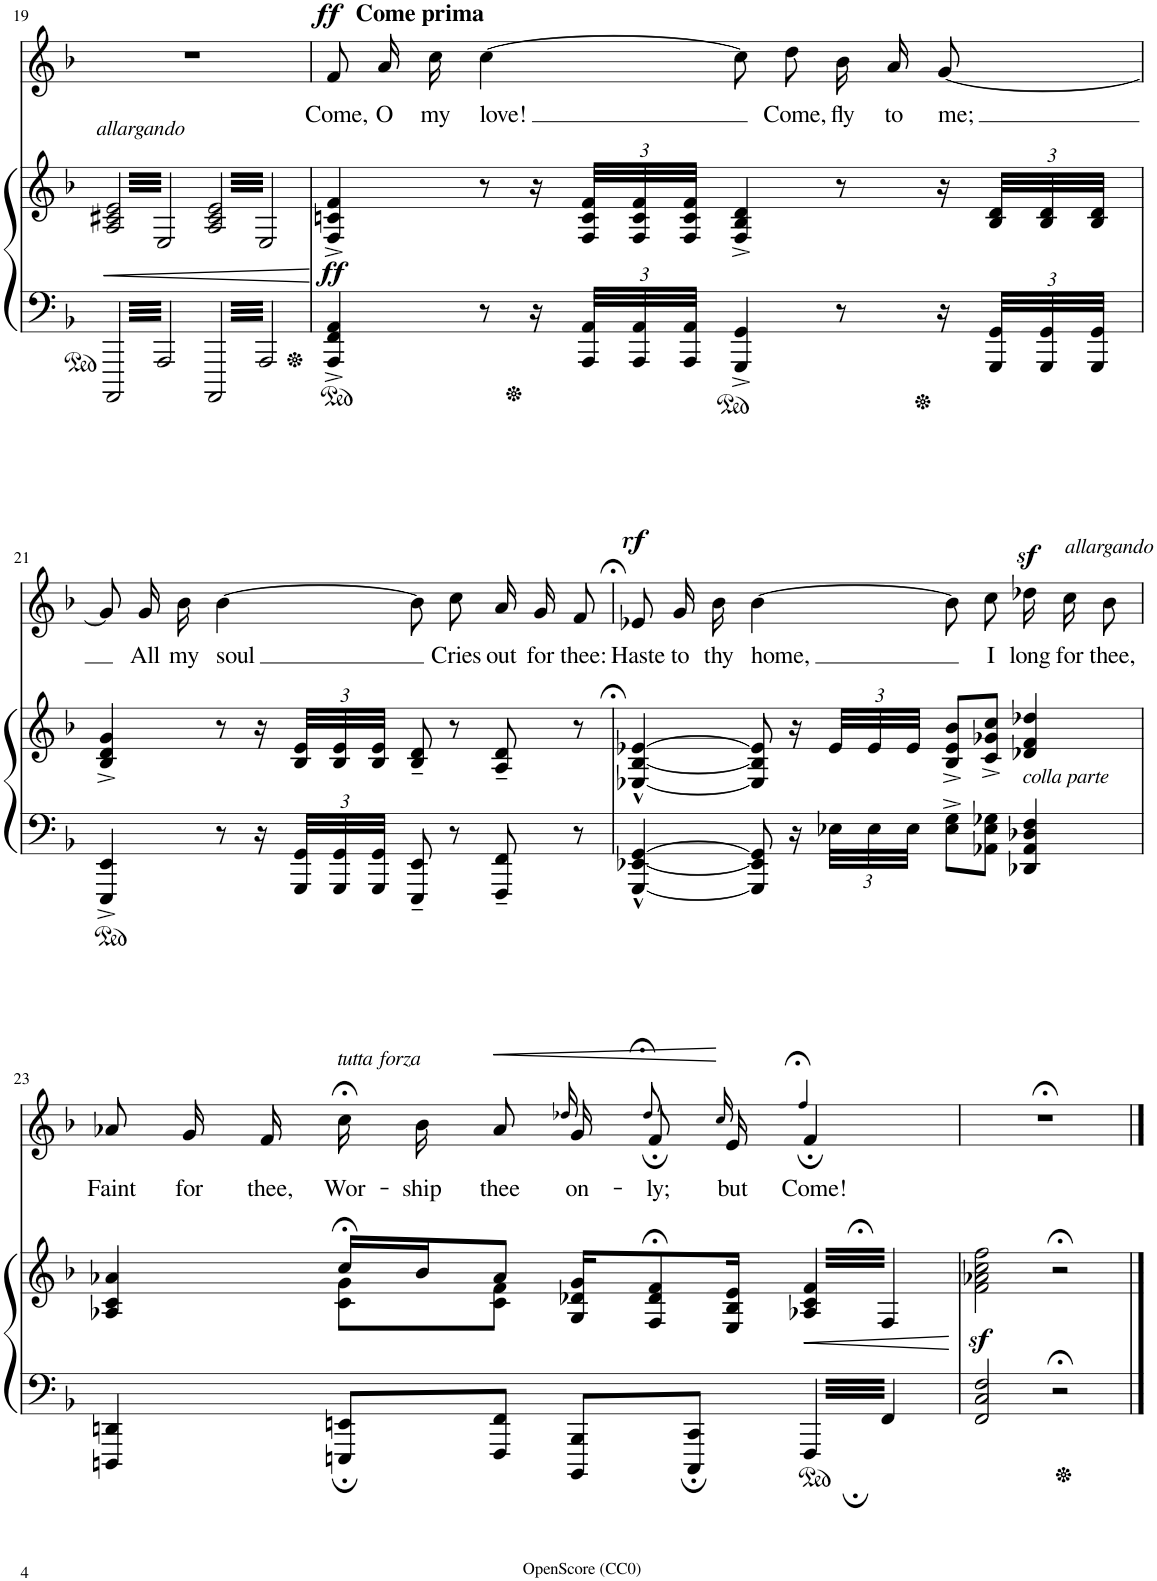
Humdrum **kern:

**kern	**kern	**dynam	**kern	**text	**dynam
*part2	*part2	*part2	*part1	*part1	*part1
*staff3	*staff2	*staff2/3	*staff1	*staff1	*staff1
*I"Piano	*	*	*I"Voice	*	*
*I'Pno	*	*	*	*	*
!!LO:PB:g=z
*clefF4	*clefG2	*	*clefG2	*	*
*k[b-]	*k[b-]	*	*k[b-]	*	*
*M4/4	*M4/4	*	*M4/4	*	*
=19	=19	=19	=19	=19	=19
!	!LO:TX:a:i:t=allargando	!	!	!	!
!	!	!LO:HP:b	!	!	!
*	*tremolo	*	*	*	*
6.AAAA/	64A/ 64c#X/ 64e/LLLL	<	1r	.	.
.	64E/	.	.	.	.
.	64A/ 64c#X/ 64e/	.	.	.	.
.	64E/	.	.	.	.
.	64A/ 64c#X/ 64e/	.	.	.	.
.	64E/	.	.	.	.
.	64A/ 64c#X/ 64e/	.	.	.	.
.	64E/	.	.	.	.
.	64A/ 64c#X/ 64e/	.	.	.	.
.	64E/	.	.	.	.
.	64A/ 64c#X/ 64e/	.	.	.	.
.	64E/	.	.	.	.
.	64A/ 64c#X/ 64e/	.	.	.	.
.	64E/	.	.	.	.
.	64A/ 64c#X/ 64e/	.	.	.	.
.	64E/	.	.	.	.
6.AAA/	64A/ 64c#X/ 64e/	.	.	.	.
.	64E/	.	.	.	.
.	64A/ 64c#X/ 64e/	.	.	.	.
.	64E/	.	.	.	.
.	64A/ 64c#X/ 64e/	.	.	.	.
.	64E/	.	.	.	.
.	64A/ 64c#X/ 64e/	.	.	.	.
.	64E/	.	.	.	.
.	64A/ 64c#X/ 64e/	.	.	.	.
.	64E/	.	.	.	.
.	64A/ 64c#X/ 64e/	.	.	.	.
.	64E/	.	.	.	.
.	64A/ 64c#X/ 64e/	.	.	.	.
.	64E/	.	.	.	.
.	64A/ 64c#X/ 64e/	.	.	.	.
.	64E/JJJJ	.	.	.	.
6.AAAA/	64A/ 64c#/ 64e/LLLL	.	.	.	.
.	64E/	.	.	.	.
.	64A/ 64c#/ 64e/	.	.	.	.
.	64E/	.	.	.	.
.	64A/ 64c#/ 64e/	.	.	.	.
.	64E/	.	.	.	.
.	64A/ 64c#/ 64e/	.	.	.	.
.	64E/	.	.	.	.
.	64A/ 64c#/ 64e/	.	.	.	.
.	64E/	.	.	.	.
.	64A/ 64c#/ 64e/	.	.	.	.
.	64E/	.	.	.	.
.	64A/ 64c#/ 64e/	.	.	.	.
.	64E/	.	.	.	.
.	64A/ 64c#/ 64e/	.	.	.	.
.	64E/	.	.	.	.
6.AAA/	64A/ 64c#/ 64e/	.	.	.	.
.	64E/	.	.	.	.
.	64A/ 64c#/ 64e/	.	.	.	.
.	64E/	.	.	.	.
.	64A/ 64c#/ 64e/	.	.	.	.
.	64E/	.	.	.	.
.	64A/ 64c#/ 64e/	.	.	.	.
.	64E/	.	.	.	.
.	64A/ 64c#/ 64e/	.	.	.	.
.	64E/	.	.	.	.
.	64A/ 64c#/ 64e/	.	.	.	.
.	64E/	.	.	.	.
.	64A/ 64c#/ 64e/	.	.	.	.
.	64E/	.	.	.	.
.	64A/ 64c#/ 64e/	.	.	.	.
.	64E/JJJJ	.	.	.	.
*	*Xtremolo	*	*	*	*
.	.	[	.	.	.
=20	=20	=20	=20	=20	=20
!	!	!	!LO:TX:a:B:t=Come prima	!	!
!	!	!LO:DY:b	!	!LO:LY:b	!LO:DY:a
4AAA/^ 4FF/^ 4AA/^	4F/^ 4cn/^ 4f/^	ff	8f/L	Come,	ff
.	.	.	.	.	.
.	.	.	.	.	.
.	.	.	.	.	.
.	.	.	.	.	.
.	.	.	.	.	.
.	.	.	.	.	.
.	.	.	.	.	.
!	!	!	!	!LO:LY:b	!
.	.	.	16a/L	O	.
.	.	.	.	.	.
.	.	.	.	.	.
.	.	.	.	.	.
!	!	!	!	!LO:LY:b	!
.	.	.	16cc/JJ	my	.
.	.	.	.	.	.
.	.	.	.	.	.
.	.	.	.	.	.
!	!	!	!	!LO:LY:b	!
8r	8r	.	[4cc\	love!	.
16r	16r	.	.	.	.
*Xbrackettup	*Xbrackettup	*	*	*	*
48AAA/ 48AA/LLL	48F/ 48c/ 48f/LLL	.	.	.	.
48AAA/ 48AA/	48F/ 48c/ 48f/	.	.	.	.
48AAA/ 48AA/JJJ	48F/ 48c/ 48f/JJJ	.	.	.	.
4GGG/^ 4GG/^	4F/^ 4B-/^ 4d/^	.	8cc\L]	.	.
!	!	!	!	!LO:LY:b	!
.	.	.	8dd\J	Come,	.
!	!	!	!	!LO:LY:b	!
8r	8r	.	16b-/LL	fly	.
!	!	!	!	!LO:LY:b	!
.	.	.	16a/J	to	.
!	!	!	!	!LO:LY:b	!
16r	16r	.	[8g/J	me;	.
48GGG/ 48GG/LLL	48B-/ 48d/LLL	.	.	.	.
48GGG/ 48GG/	48B-/ 48d/	.	.	.	.
48GGG/ 48GG/JJJ	48B-/ 48d/JJJ	.	.	.	.
!!LO:LB:g=z
=21	=21	=21	=21	=21	=21
4EEE/^ 4EE/^	4B-/^ 4d/^ 4g/^	.	8g/L]	.	.
!	!	!	!	!LO:LY:b	!
.	.	.	16g/L	All	.
!	!	!	!	!LO:LY:b	!
.	.	.	16b-/JJ	my	.
!	!	!	!	!LO:LY:b	!
8r	8r	.	[4b-\	soul	.
16r	16r	.	.	.	.
48GGG/ 48GG/LLL	48B-/ 48e/LLL	.	.	.	.
48GGG/ 48GG/	48B-/ 48e/	.	.	.	.
48GGG/ 48GG/JJJ	48B-/ 48e/JJJ	.	.	.	.
8EEE/~ 8EE/~	8B-/~ 8d/~	.	8b-\L]	.	.
!	!	!	!	!LO:LY:b	!
8r	8r	.	8cc\J	Cries	.
!	!	!	!	!LO:LY:b	!
8FFF/~ 8FF/~	8A/~ 8d/~	.	16a/LL	out	.
!	!	!	!	!LO:LY:b	!
.	.	.	16g/J	for	.
!	!	!	!	!LO:LY:b	!
8r	8r	.	8f/J	thee:	.
=22	=22	=22	=22	=22	=22
!	!	!	!	!LO:LY:b	!LO:DY:a
[4GGG/^^ [4EE-X/^^ [4GG/^^	[4E-X/^^ [4B-/^^ [4e-X/^^	.	8e-X/L	Haste	rf
!	!	!	!	!LO:LY:b	!
.	.	.	16g/L	to	.
!	!	!	!	!LO:LY:b	!
.	.	.	16b-/JJ	thy	.
!	!	!	!	!LO:LY:b	!
8GGG/] 8EE-/] 8GG/]	8E-/] 8B-/] 8e-/]	.	[4b-\	home,	.
16r	16r	.	.	.	.
48E-X\LLL	48e-/LLL	.	.	.	.
48E-\	48e-/	.	.	.	.
48E-\JJJ	48e-/JJJ	.	.	.	.
8E-\^ 8G\^L	8B-/^ 8e-/^ 8b-/^L	.	8b-\L]	.	.
!	!	!	!	!LO:LY:b	!
8AA-X\ 8E-\ 8G-X\J	8c/^ 8g-X/^ 8cc/^J	.	8cc\J	I	.
!	!	!	!LO:TX:a:i:t=allargando	!	!
!	!LO:TX:b:i:t=colla parte	!	!	!	!
!	!	!	!	!LO:LY:b	!
4DD-X/ 4AA-/ 4D-X/ 4F/	4d-X/ 4f/ 4dd-X/	.	16dd-Xz>\LL	long	.
!	!	!	!	!LO:LY:b	!
.	.	.	16cc\J	for	.
!	!	!	!	!LO:LY:b	!
.	.	.	8b-\J	thee,	.
!!LO:LB:g=z
=23	=23	=23	=23	=23	=23
*	*^	*	*	*	*
!	!	!	!	!	!LO:LY:b	!
*	*	*	*	*^	*	*
4DDDn/ 4DDn/	4A-X/ 4c/ 4a-X/	4ryy	.	8a-X/L	2ryy	Faint	.
!	!	!	!	!	!	!LO:LY:b	!
.	.	.	.	16g/L	.	for	.
!	!	!	!	!	!	!LO:LY:b	!
.	.	.	.	16f/JJ	.	thee,	.
!	!	!	!	!LO:TX:a:i:t=tutta forza	!	!	!
!	!	!	!	!	!	!LO:LY:b	!
8EEEn/; 8EEn/;L	16cc;</LL	8c\ 8g\L	.	16cc;<\LL	.	Wor-	.
!	!	!	!	!	!	!LO:LY:b	!
.	16b-/J	.	.	16b-\J	.	-ship	.
!	!	!	!	!	!	!LO:LY:b	!LO:HP:b
8FFF/ 8FF/J	8a-/J	8c\ 8f\J	.	8a-\J	.	thee	<
!	!	!	!	!	!	!LO:LY:b	!
8BBBB-/ 8BBB-/L	16G/ 16d-X/ 16g/KL	2ryy	.	16g/KL	16dd-X!/KL	on-	.
!	!	!	!	!	!	!LO:LY:b	!
.	8F/;< 8d-/;< 8f/;<	.	.	8f;/	8dd-;<!/	-ly;	.
8CCC/; 8CC/;J	.	.	.	.	.	.	.
!	!	!	!	!	!	!LO:LY:b	!
.	16E/ 16B-/ 16e/Jk	.	.	16e/Jk	16cc!/Jk	but	[
*brackettup	*	*	*	*	*	*	*
!	!	!	!LO:HP:b	!	!	!LO:LY:b	!
*	*tremolo	*	*	*	*	*	*
12.FFF;/	64A-X/;< 64c/;< 64f/;<LLLL	.	<	4f;/	4ff;<!/	Come!	.
.	64F/	.	.	.	.	.	.
.	64A-X/;< 64c/;< 64f/;<	.	.	.	.	.	.
.	64F/	.	.	.	.	.	.
.	64A-X/;< 64c/;< 64f/;<	.	.	.	.	.	.
.	64F/	.	.	.	.	.	.
.	64A-X/;< 64c/;< 64f/;<	.	.	.	.	.	.
.	64F/	.	.	.	.	.	.
12.FF/	64A-X/;< 64c/;< 64f/;<	.	.	.	.	.	.
.	64F/	.	.	.	.	.	.
.	64A-X/;< 64c/;< 64f/;<	.	.	.	.	.	.
.	64F/	.	.	.	.	.	.
.	64A-X/;< 64c/;< 64f/;<	.	.	.	.	.	.
.	64F/	.	.	.	.	.	.
.	64A-X/;< 64c/;< 64f/;<	.	.	.	.	.	.
.	64F/JJJJ	.	.	.	.	.	.
*	*Xtremolo	*	*	*	*	*	*
*	*v	*v	*	*	*	*	*
*	*	*	*v	*v	*	*
.	.	[	.	.	.
=24	=24	=24	=24	=24	=24
2FF/ 2C/ 2F/	2f\z< 2a-X\z< 2cc\z< 2ff\z<	.	1r;<	.	.
.	.	.	.	.	.
.	.	.	.	.	.
.	.	.	.	.	.
.	.	.	.	.	.
.	.	.	.	.	.
.	.	.	.	.	.
.	.	.	.	.	.
2r;<	2r;<	.	.	.	.
==	==	==	==	==	==
*-	*-	*-	*-	*-	*-
